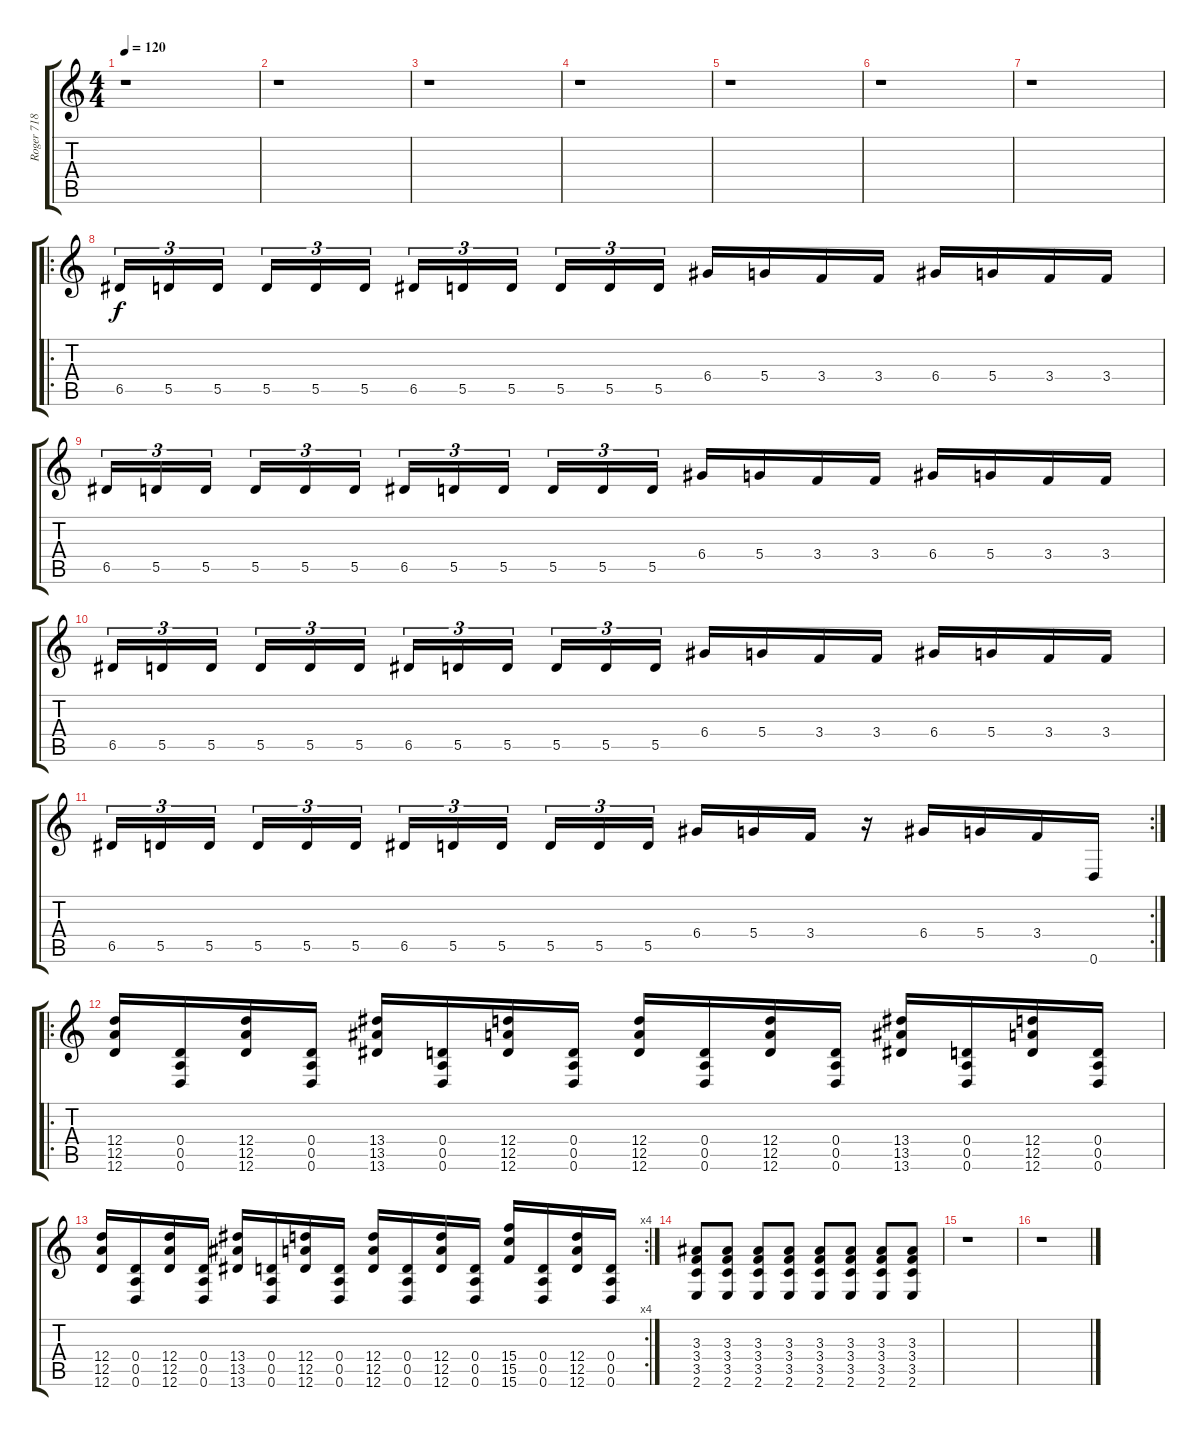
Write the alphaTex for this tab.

\track ("Roger 718" "Roger 718") {instrument distortionguitar}
\staff {score tabs}
\tuning (E4 B3 G3 D3 A2 D2) {hide}
\ts (4 4)
\tempo 120
\clef g2
\ks c
r.1{dy f} |
r.1 |
r.1 |
r.1 |
r.1 |
r.1 |
r.1 |
\ro
6.5.16{tu (3 2)} 5.5.16{tu (3 2)} 5.5.16{tu (3 2)} 5.5.16{tu (3 2)} 5.5.16{tu (3 2)} 5.5.16{tu (3 2)} 6.5.16{tu (3 2)} 5.5.16{tu (3 2)} 5.5.16{tu (3 2)} 5.5.16{tu (3 2)} 5.5.16{tu (3 2)} 5.5.16{tu (3 2)} 6.4.16 5.4.16 3.4.16 3.4.16 6.4.16 5.4.16 3.4.16 3.4.16 |
6.5.16{tu (3 2)} 5.5.16{tu (3 2)} 5.5.16{tu (3 2)} 5.5.16{tu (3 2)} 5.5.16{tu (3 2)} 5.5.16{tu (3 2)} 6.5.16{tu (3 2)} 5.5.16{tu (3 2)} 5.5.16{tu (3 2)} 5.5.16{tu (3 2)} 5.5.16{tu (3 2)} 5.5.16{tu (3 2)} 6.4.16 5.4.16 3.4.16 3.4.16 6.4.16 5.4.16 3.4.16 3.4.16 |
6.5.16{tu (3 2)} 5.5.16{tu (3 2)} 5.5.16{tu (3 2)} 5.5.16{tu (3 2)} 5.5.16{tu (3 2)} 5.5.16{tu (3 2)} 6.5.16{tu (3 2)} 5.5.16{tu (3 2)} 5.5.16{tu (3 2)} 5.5.16{tu (3 2)} 5.5.16{tu (3 2)} 5.5.16{tu (3 2)} 6.4.16 5.4.16 3.4.16 3.4.16 6.4.16 5.4.16 3.4.16 3.4.16 |
\rc 2
6.5.16{tu (3 2)} 5.5.16{tu (3 2)} 5.5.16{tu (3 2)} 5.5.16{tu (3 2)} 5.5.16{tu (3 2)} 5.5.16{tu (3 2)} 6.5.16{tu (3 2)} 5.5.16{tu (3 2)} 5.5.16{tu (3 2)} 5.5.16{tu (3 2)} 5.5.16{tu (3 2)} 5.5.16{tu (3 2)} 6.4.16 5.4.16 3.4.16 r.16 6.4.16 5.4.16 3.4.16 0.6.16 |
\ro
(12.4 12.5 12.6).16 (0.4 0.5 0.6).16 (12.4 12.5 12.6).16 (0.4 0.5 0.6).16 (13.4 13.5 13.6).16 (0.4 0.5 0.6).16 (12.4 12.5 12.6).16 (0.4 0.5 0.6).16 (12.4 12.5 12.6).16 (0.4 0.5 0.6).16 (12.4 12.5 12.6).16 (0.4 0.5 0.6).16 (13.4 13.5 13.6).16 (0.4 0.5 0.6).16 (12.4 12.5 12.6).16 (0.4 0.5 0.6).16 |
\rc 4
(12.4 12.5 12.6).16 (0.4 0.5 0.6).16 (12.4 12.5 12.6).16 (0.4 0.5 0.6).16 (13.4 13.5 13.6).16 (0.4 0.5 0.6).16 (12.4 12.5 12.6).16 (0.4 0.5 0.6).16 (12.4 12.5 12.6).16 (0.4 0.5 0.6).16 (12.4 12.5 12.6).16 (0.4 0.5 0.6).16 (15.4 15.5 15.6).16 (0.4 0.5 0.6).16 (12.4 12.5 12.6).16 (0.4 0.5 0.6).16 |
(3.3 3.4 3.5 2.6).8 (3.3 3.4 3.5 2.6).8 (3.3 3.4 3.5 2.6).8 (3.3 3.4 3.5 2.6).8 (3.3 3.4 3.5 2.6).8 (3.3 3.4 3.5 2.6).8 (3.3 3.4 3.5 2.6).8 (3.3 3.4 3.5 2.6).8 |
r.1 |
r.1
